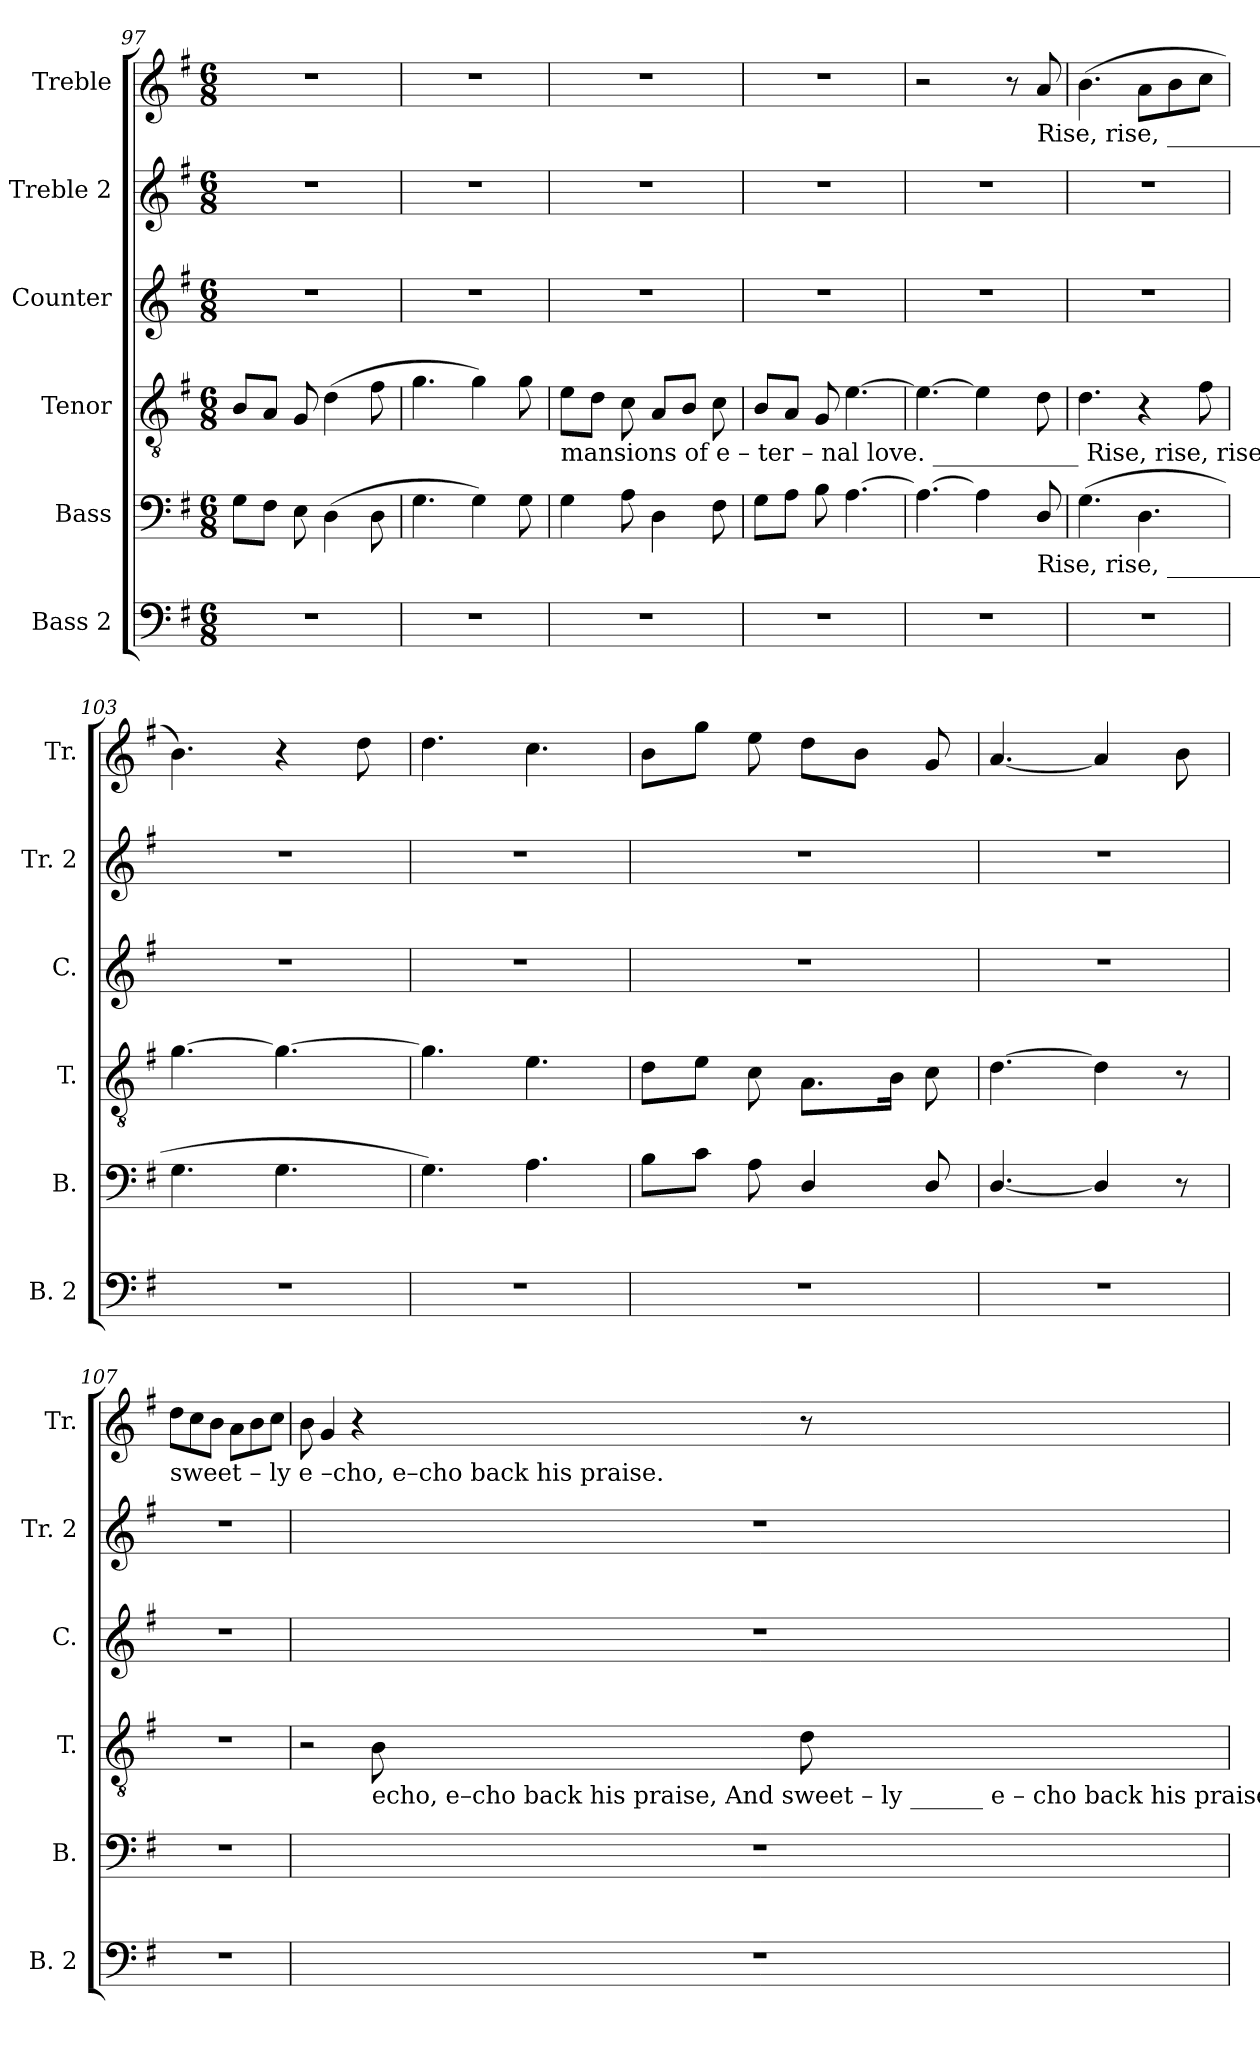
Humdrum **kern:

**kern	**kern	**kern	**kern	**kern	**kern
*part6	*part5	*part4	*part3	*part2	*part1
*staff6	*staff5	*staff4	*staff3	*staff2	*staff1
*I"Bass 2	*I"Bass	*I"Tenor	*I"Counter	*I"Treble 2	*I"Treble
*I'B. 2	*I'B.	*I'T.	*I'C.	*I'Tr. 2	*I'Tr.
*clefF4	*clefF4	*clefGv2	*clefG2	*clefG2	*clefG2
*k[f#]	*k[f#]	*k[f#]	*k[f#]	*k[f#]	*k[f#]
*M6/8	*M6/8	*M6/8	*M6/8	*M6/8	*M6/8
=97	=97	=97	=97	=97	=97
2.r	8G\L	8B/L	2.r	2.r	2.r
.	8F#\J	8A/J	.	.	.
.	8E\	8G/	.	.	.
.	(4D\	(4d\	.	.	.
.	8D\	8f#\	.	.	.
=98	=98	=98	=98	=98	=98
2.r	4.G\	4.g\	2.r	2.r	2.r
.	4G\)	4g\)	.	.	.
.	8G\	8g\	.	.	.
!!LO:PB:g=z
=99	=99	=99	=99	=99	=99
!	!	!LO:TX:b:t=mansions of      e  – ter  –  nal love. ____________      Rise, rise,              rise, rise, ________________    O       earth! and join     their  lays,	!	!	!
2.r	4G\	8e\L	2.r	2.r	2.r
.	.	8d\J	.	.	.
.	8A\	8c\	.	.	.
.	4D\	8A/L	.	.	.
.	.	8B/J	.	.	.
.	8F#\	8c\	.	.	.
=100	=100	=100	=100	=100	=100
2.r	8G\L	8B/L	2.r	2.r	2.r
.	8A\J	8A/J	.	.	.
.	8B\	8G/	.	.	.
.	[4.A\	[4.e\	.	.	.
=101	=101	=101	=101	=101	=101
2.r	4.A\_	4.e\_	2.r	2.r	2r
.	4A\]	4e\]	.	.	.
.	.	.	.	.	8r
!	!	!	!	!	!LO:TX:b:t=Rise, rise, __________________            rise, rise,   O       earth! and join     their  lays,        And
!	!LO:TX:b:t=Rise, rise, ____________________________________      O       earth! and join     their  lays,	!	!	!	!
.	8D/	8d\	.	.	8a/
=102	=102	=102	=102	=102	=102
2.r	(4.G\	4.d\	2.r	2.r	(4.b\
.	4.D\	4r	.	.	8a\L
.	.	.	.	.	8b\
.	.	8f#\	.	.	8cc\J
=103	=103	=103	=103	=103	=103
2.r	4.G\	[4.g\	2.r	2.r	4.b\)
.	4.G\	4.g\_	.	.	4r
.	.	.	.	.	8dd\
=104	=104	=104	=104	=104	=104
2.r	4.G\)	4.g\]	2.r	2.r	4.dd\
.	4.A\	4.e\	.	.	4.cc\
=105	=105	=105	=105	=105	=105
2.r	8B\L	8d\L	2.r	2.r	8b\L
.	8c\J	8e\J	.	.	8gg\J
.	8A\	8c\	.	.	8ee\
.	4D/	8.A\L	.	.	8dd\L
.	.	.	.	.	8b\J
.	.	16B\Jk	.	.	.
.	8D/	8c\	.	.	8g/
=106	=106	=106	=106	=106	=106
2.r	[4.D/	[4.d\	2.r	2.r	[4.a/
.	4D/]	4d\]	.	.	4a/]
.	8r	8r	.	.	8b\
!!LO:LB:g=z
=107	=107	=107	=107	=107	=107
!	!	!	!	!	!LO:TX:b:t=sweet  –  ly             e –cho,              e–cho   back  his    praise.
2.r	2.r	2.r	2.r	2.r	8dd\L
.	.	.	.	.	8cc\
.	.	.	.	.	8b\J
.	.	.	.	.	8a\L
.	.	.	.	.	8b\
.	.	.	.	.	8cc\J
=108	=108	=108	=108	=108	=108
2.r	2.r	2r	2.r	2.r	8b\
.	.	.	.	.	4g/
.	.	.	.	.	4r
!	!	!LO:TX:b:t=echo,  e–cho   back  his   praise,   And  sweet  –  ly ______     e     –     cho      back              his    praise.	!	!	!
.	.	8B\	.	.	.
.	.	8d\	.	.	8r
=	=	=	=	=	=
*-	*-	*-	*-	*-	*-
